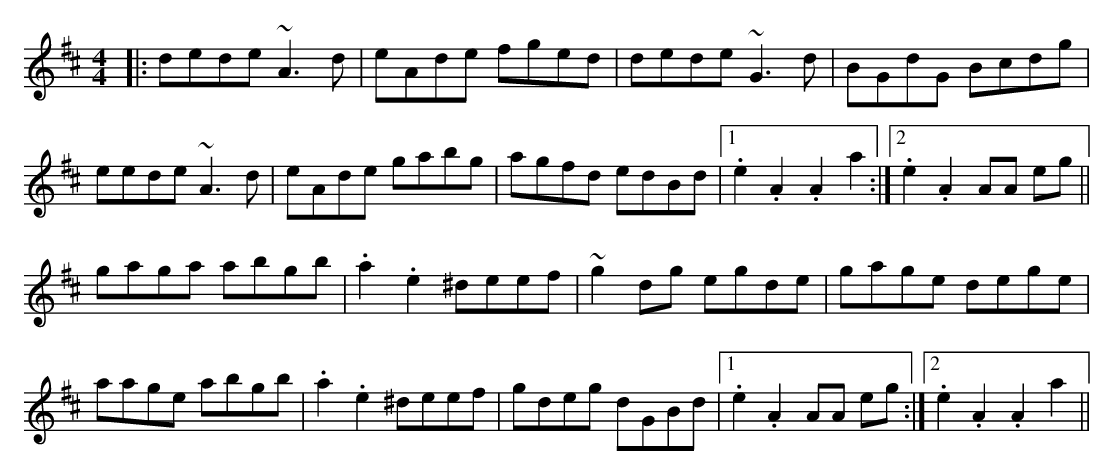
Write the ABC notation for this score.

X:1
M:4/4
K:Amix
|:dede ~A3d|eAde fged|dede ~G3d|BGdG Bcdg|
eede ~A3d|eAde gabg|agfd edBd|1 .e2 .A2 .A2 a2:|2 .e2 .A2 AA eg||
gaga abgb|.a2 .e2 ^deef|~g2dg egde|gage dege|
aage abgb|.a2 .e2 ^deef|gdeg dGBd|1 .e2 .A2 AA eg:|2 .e2 .A2 .A2 a2||
